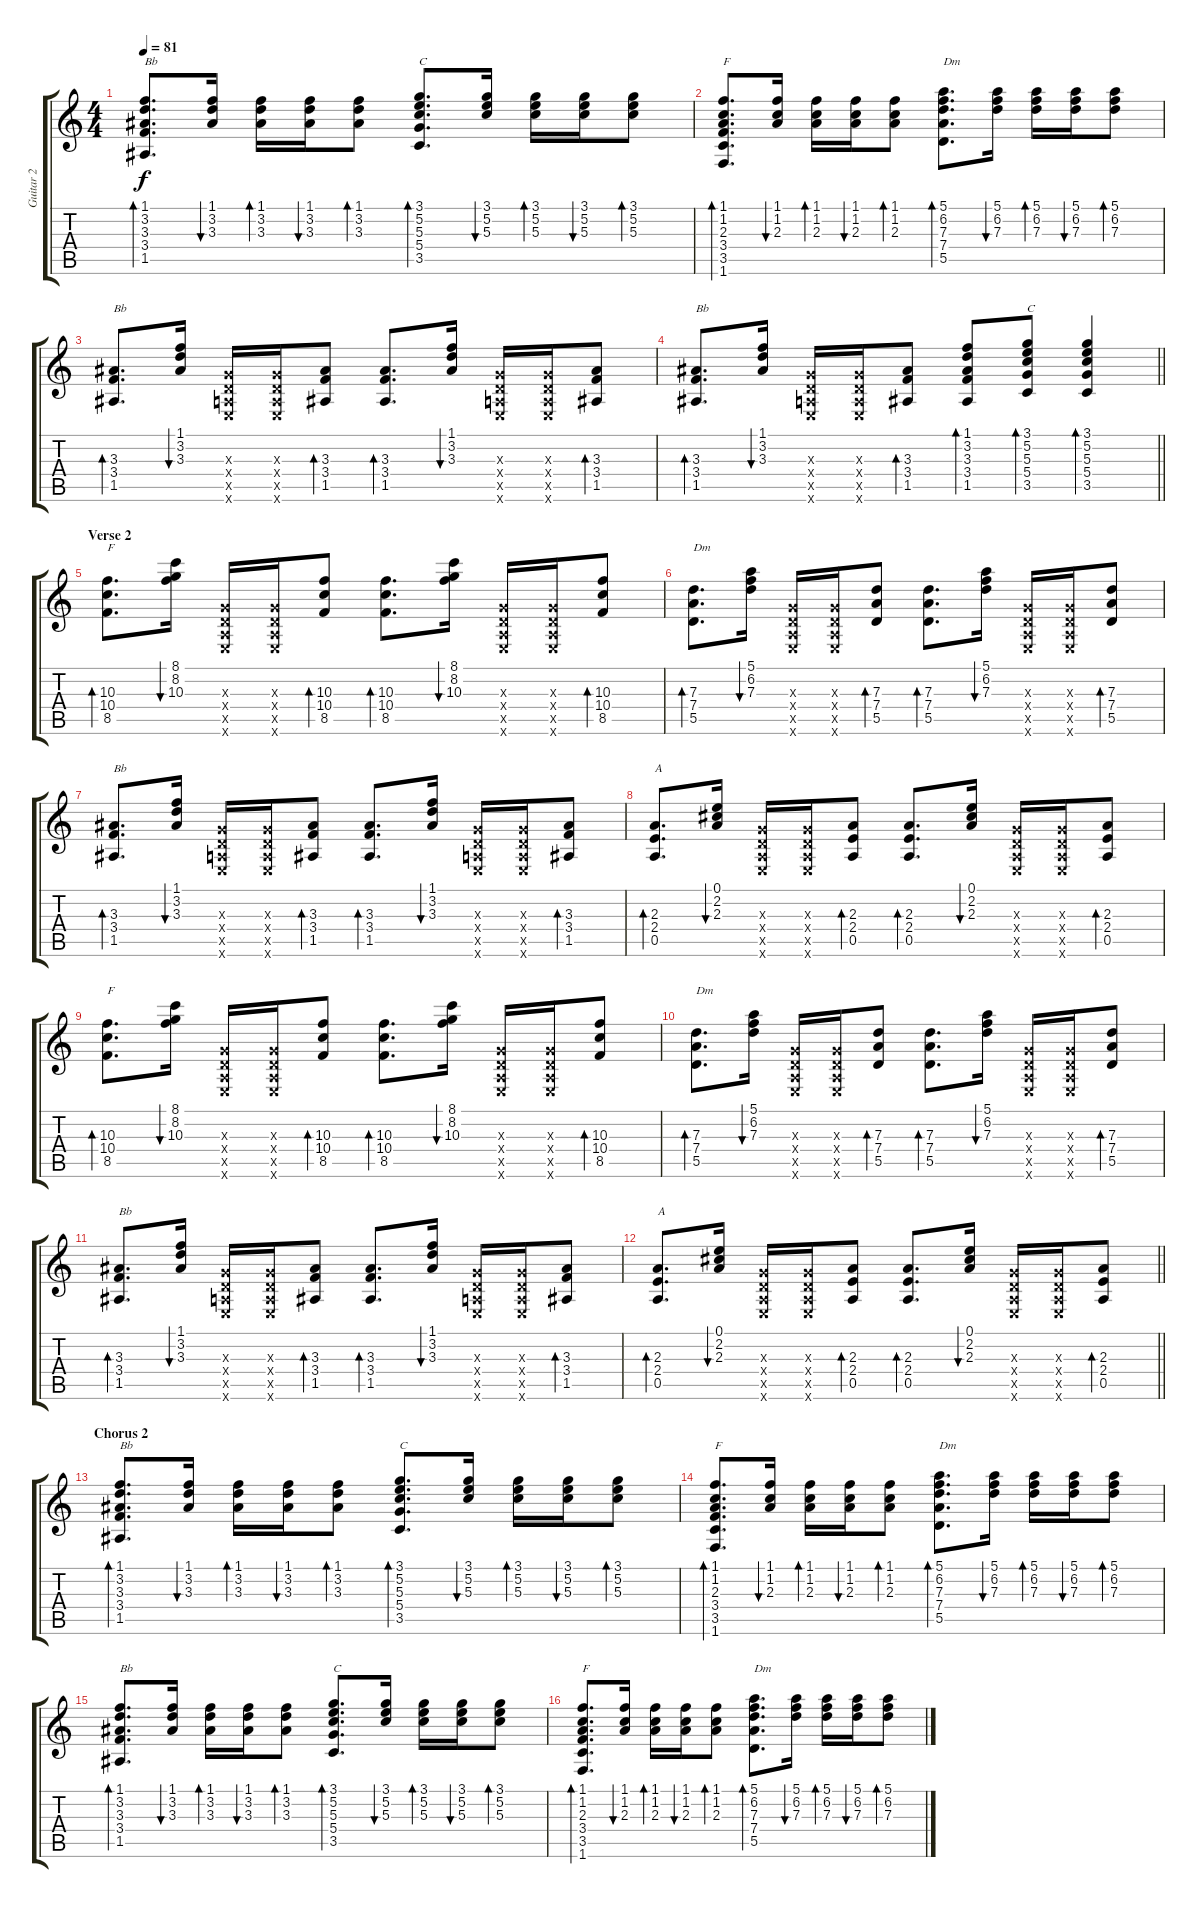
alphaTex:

\track ("Guitar 2" "Guitar 2") {instrument acousticguitarsteel}
\staff {score tabs}
\tuning (E4 B3 G3 D3 A2 E2) {hide}
\ts (4 4)
\tempo 81
\clef g2
\ks c
(1.1 3.2 3.3 3.4 1.5).8{d bd 30 txt "Bb" dy f} (1.1 3.2 3.3).16{bu 30} (1.1 3.2 3.3).16{bd 30} (1.1 3.2 3.3).16{bu 30} (1.1 3.2 3.3).8{bd 30} (3.1 5.2 5.3 5.4 3.5).8{d bd 30 txt "C"} (3.1 5.2 5.3).16{bu 30} (3.1 5.2 5.3).16{bd 30} (3.1 5.2 5.3).16{bu 30} (3.1 5.2 5.3).8{bd 30} |
(1.1 1.2 2.3 3.4 3.5 1.6).8{d bd 30 txt "F"} (1.1 1.2 2.3).16{bu 30} (1.1 1.2 2.3).16{bd 30} (1.1 1.2 2.3).16{bu 30} (1.1 1.2 2.3).8{bd 30} (5.1 6.2 7.3 7.4 5.5).8{d bd 30 txt "Dm"} (5.1 6.2 7.3).16{bu 30} (5.1 6.2 7.3).16{bd 30} (5.1 6.2 7.3).16{bu 30} (5.1 6.2 7.3).8{bd 30} |
(3.3 3.4 1.5).8{d bd 30 txt "Bb"} (1.1 3.2 3.3).16{bu 60} (0.3{x} 0.4{x} 0.5{x} 0.6{x}).16 (0.3{x} 0.4{x} 0.5{x} 0.6{x}).16 (3.3 3.4 1.5).8{bd 30} (3.3 3.4 1.5).8{d bd 30} (1.1 3.2 3.3).16{bu 60} (0.3{x} 0.4{x} 0.5{x} 0.6{x}).16 (0.3{x} 0.4{x} 0.5{x} 0.6{x}).16 (3.3 3.4 1.5).8{bd 30} |
\barLineRight lightlight
(3.3 3.4 1.5).8{d bd 30 txt "Bb"} (1.1 3.2 3.3).16{bu 60} (0.3{x} 0.4{x} 0.5{x} 0.6{x}).16 (0.3{x} 0.4{x} 0.5{x} 0.6{x}).16 (3.3 3.4 1.5).8{bd 30} (1.1 3.2 3.3 3.4 1.5).8{bd 30} (3.1 5.2 5.3 5.4 3.5).8{bd 30 txt "C"} (3.1 5.2 5.3 5.4 3.5).4{bd 30} |
\section ("" "Verse 2")
(10.3 10.4 8.5).8{d bd 30 txt "F"} (8.1 8.2 10.3).16{bu 60} (0.3{x} 0.4{x} 0.5{x} 0.6{x}).16 (0.3{x} 0.4{x} 0.5{x} 0.6{x}).16 (10.3 10.4 8.5).8{bd 30} (10.3 10.4 8.5).8{d bd 30} (8.1 8.2 10.3).16{bu 60} (0.3{x} 0.4{x} 0.5{x} 0.6{x}).16 (0.3{x} 0.4{x} 0.5{x} 0.6{x}).16 (10.3 10.4 8.5).8{bd 30} |
(7.3 7.4 5.5).8{d bd 30 txt "Dm"} (5.1 6.2 7.3).16{bu 60} (0.3{x} 0.4{x} 0.5{x} 0.6{x}).16 (0.3{x} 0.4{x} 0.5{x} 0.6{x}).16 (7.3 7.4 5.5).8{bd 30} (7.3 7.4 5.5).8{d bd 30} (5.1 6.2 7.3).16{bu 60} (0.3{x} 0.4{x} 0.5{x} 0.6{x}).16 (0.3{x} 0.4{x} 0.5{x} 0.6{x}).16 (7.3 7.4 5.5).8{bd 30} |
(3.3 3.4 1.5).8{d bd 30 txt "Bb"} (1.1 3.2 3.3).16{bu 60} (0.3{x} 0.4{x} 0.5{x} 0.6{x}).16 (0.3{x} 0.4{x} 0.5{x} 0.6{x}).16 (3.3 3.4 1.5).8{bd 30} (3.3 3.4 1.5).8{d bd 30} (1.1 3.2 3.3).16{bu 60} (0.3{x} 0.4{x} 0.5{x} 0.6{x}).16 (0.3{x} 0.4{x} 0.5{x} 0.6{x}).16 (3.3 3.4 1.5).8{bd 30} |
(2.3 2.4 0.5).8{d bd 30 txt "A"} (0.1 2.2 2.3).16{bu 60} (0.3{x} 0.4{x} 0.5{x} 0.6{x}).16 (0.3{x} 0.4{x} 0.5{x} 0.6{x}).16 (2.3 2.4 0.5).8{bd 30} (2.3 2.4 0.5).8{d bd 30} (0.1 2.2 2.3).16{bu 60} (0.3{x} 0.4{x} 0.5{x} 0.6{x}).16 (0.3{x} 0.4{x} 0.5{x} 0.6{x}).16 (2.3 2.4 0.5).8{bd 30} |
(10.3 10.4 8.5).8{d bd 30 txt "F"} (8.1 8.2 10.3).16{bu 60} (0.3{x} 0.4{x} 0.5{x} 0.6{x}).16 (0.3{x} 0.4{x} 0.5{x} 0.6{x}).16 (10.3 10.4 8.5).8{bd 30} (10.3 10.4 8.5).8{d bd 30} (8.1 8.2 10.3).16{bu 60} (0.3{x} 0.4{x} 0.5{x} 0.6{x}).16 (0.3{x} 0.4{x} 0.5{x} 0.6{x}).16 (10.3 10.4 8.5).8{bd 30} |
(7.3 7.4 5.5).8{d bd 30 txt "Dm"} (5.1 6.2 7.3).16{bu 60} (0.3{x} 0.4{x} 0.5{x} 0.6{x}).16 (0.3{x} 0.4{x} 0.5{x} 0.6{x}).16 (7.3 7.4 5.5).8{bd 30} (7.3 7.4 5.5).8{d bd 30} (5.1 6.2 7.3).16{bu 60} (0.3{x} 0.4{x} 0.5{x} 0.6{x}).16 (0.3{x} 0.4{x} 0.5{x} 0.6{x}).16 (7.3 7.4 5.5).8{bd 30} |
(3.3 3.4 1.5).8{d bd 30 txt "Bb"} (1.1 3.2 3.3).16{bu 60} (0.3{x} 0.4{x} 0.5{x} 0.6{x}).16 (0.3{x} 0.4{x} 0.5{x} 0.6{x}).16 (3.3 3.4 1.5).8{bd 30} (3.3 3.4 1.5).8{d bd 30} (1.1 3.2 3.3).16{bu 60} (0.3{x} 0.4{x} 0.5{x} 0.6{x}).16 (0.3{x} 0.4{x} 0.5{x} 0.6{x}).16 (3.3 3.4 1.5).8{bd 30} |
\barLineRight lightlight
(2.3 2.4 0.5).8{d bd 30 txt "A"} (0.1 2.2 2.3).16{bu 60} (0.3{x} 0.4{x} 0.5{x} 0.6{x}).16 (0.3{x} 0.4{x} 0.5{x} 0.6{x}).16 (2.3 2.4 0.5).8{bd 30} (2.3 2.4 0.5).8{d bd 30} (0.1 2.2 2.3).16{bu 60} (0.3{x} 0.4{x} 0.5{x} 0.6{x}).16 (0.3{x} 0.4{x} 0.5{x} 0.6{x}).16 (2.3 2.4 0.5).8{bd 30} |
\section ("" "Chorus 2")
(1.1 3.2 3.3 3.4 1.5).8{d bd 30 txt "Bb"} (1.1 3.2 3.3).16{bu 30} (1.1 3.2 3.3).16{bd 30} (1.1 3.2 3.3).16{bu 30} (1.1 3.2 3.3).8{bd 30} (3.1 5.2 5.3 5.4 3.5).8{d bd 30 txt "C"} (3.1 5.2 5.3).16{bu 30} (3.1 5.2 5.3).16{bd 30} (3.1 5.2 5.3).16{bu 30} (3.1 5.2 5.3).8{bd 30} |
(1.1 1.2 2.3 3.4 3.5 1.6).8{d bd 30 txt "F"} (1.1 1.2 2.3).16{bu 30} (1.1 1.2 2.3).16{bd 30} (1.1 1.2 2.3).16{bu 30} (1.1 1.2 2.3).8{bd 30} (5.1 6.2 7.3 7.4 5.5).8{d bd 30 txt "Dm"} (5.1 6.2 7.3).16{bu 30} (5.1 6.2 7.3).16{bd 30} (5.1 6.2 7.3).16{bu 30} (5.1 6.2 7.3).8{bd 30} |
(1.1 3.2 3.3 3.4 1.5).8{d bd 30 txt "Bb"} (1.1 3.2 3.3).16{bu 30} (1.1 3.2 3.3).16{bd 30} (1.1 3.2 3.3).16{bu 30} (1.1 3.2 3.3).8{bd 30} (3.1 5.2 5.3 5.4 3.5).8{d bd 30 txt "C"} (3.1 5.2 5.3).16{bu 30} (3.1 5.2 5.3).16{bd 30} (3.1 5.2 5.3).16{bu 30} (3.1 5.2 5.3).8{bd 30} |
(1.1 1.2 2.3 3.4 3.5 1.6).8{d bd 30 txt "F"} (1.1 1.2 2.3).16{bu 30} (1.1 1.2 2.3).16{bd 30} (1.1 1.2 2.3).16{bu 30} (1.1 1.2 2.3).8{bd 30} (5.1 6.2 7.3 7.4 5.5).8{d bd 30 txt "Dm"} (5.1 6.2 7.3).16{bu 30} (5.1 6.2 7.3).16{bd 30} (5.1 6.2 7.3).16{bu 30} (5.1 6.2 7.3).8{bd 30}
